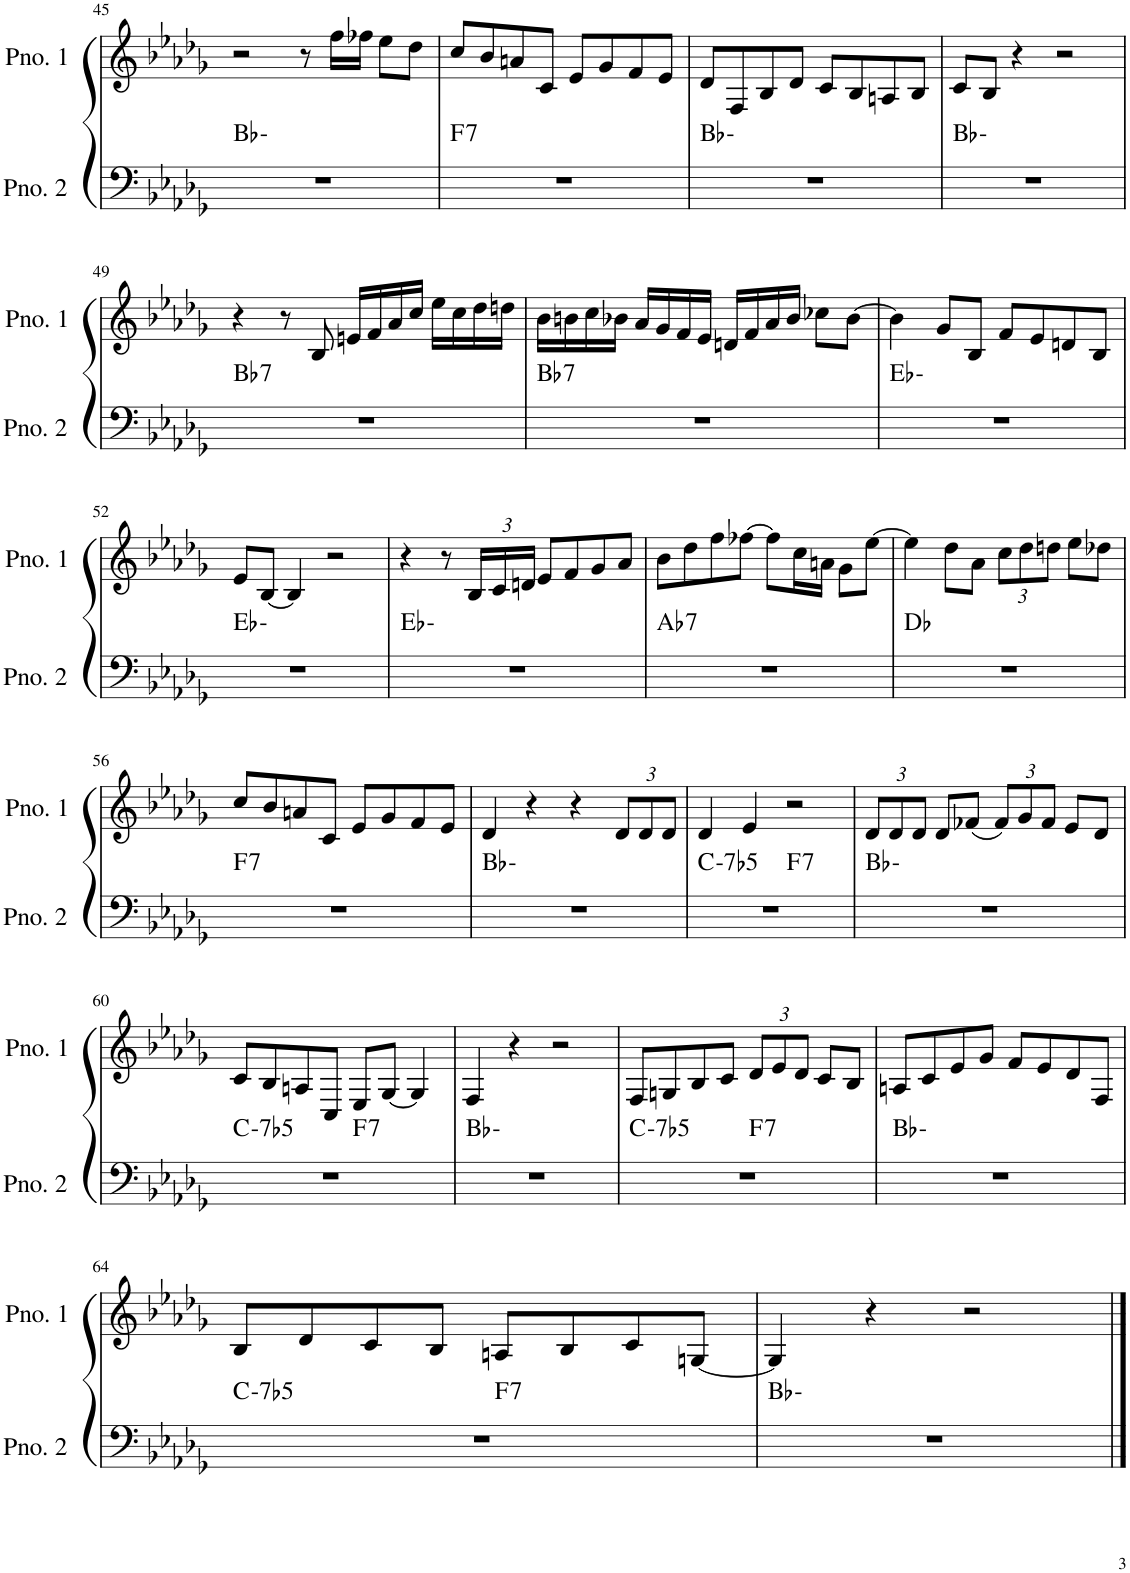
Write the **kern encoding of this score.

**kern	**harte	**kern
*part2	*part2	*part1
*staff2	*	*staff1
*I"ピアノ 2	*	*I"ピアノ 1
!!LO:PB:g=z
*clefF4	*	*clefG2
*k[b-e-a-d-g-]	*	*k[b-e-a-d-g-]
*M4/4	*	*M4/4
=45	=45	=45
1r	Bb:min	2r
.	.	8r
.	.	16ff\LL
.	.	16ff-X\JJ
.	.	8ee-\L
.	.	8dd-\J
=46	=46	=46
!	!LO:H:kt=7	!
1r	F:7	8cc/L
.	.	8b-/
.	.	8an/
.	.	8c/J
.	.	8e-/L
.	.	8g-/
.	.	8f/
.	.	8e-/J
=47	=47	=47
1r	Bb:min	8d-/L
.	.	8F/
.	.	8B-/
.	.	8d-/J
.	.	8c/L
.	.	8B-/
.	.	8An/
.	.	8B-/J
=48	=48	=48
1r	Bb:min	8c/L
.	.	8B-/J
.	.	4r
.	.	2r
!!LO:LB:g=z
=49	=49	=49
!	!LO:H:kt=7	!
1r	Bb:7	4r
.	.	8r
.	.	8B-/
.	.	16en/LL
.	.	16f/
.	.	16a-/
.	.	16cc/JJ
.	.	16ee-\LL
.	.	16cc\
.	.	16dd-\
.	.	16ddn\JJ
=50	=50	=50
!	!LO:H:kt=7	!
1r	Bb:7	16b-\LL
.	.	16bn\
.	.	16cc\
.	.	16b-X\JJ
.	.	16a-/LL
.	.	16g-/
.	.	16f/
.	.	16e-/JJ
.	.	16dn/LL
.	.	16f/
.	.	16a-/
.	.	16b-/JJ
.	.	8cc-X\L
.	.	[8b-\J
=51	=51	=51
1r	Eb:min	4b-\]
.	.	8g-/L
.	.	8B-/J
.	.	8f/L
.	.	8e-/
.	.	8dn/
.	.	8B-/J
!!LO:LB:g=z
=52	=52	=52
1r	Eb:min	8e-/L
.	.	[8B-/J
.	.	4B-/]
.	.	2r
=53	=53	=53
1r	Eb:min	4r
.	.	8r
*	*	*Xbrackettup
.	.	24B-/LL
.	.	24c/
.	.	24dn/JJ
.	.	8e-/L
.	.	8f/
.	.	8g-/
.	.	8a-/J
=54	=54	=54
!	!LO:H:kt=7	!
1r	Ab:7	8b-\L
.	.	8dd-\
.	.	8ff\
.	.	[8ff-X\J
.	.	8ff-\L]
.	.	16cc\L
.	.	16an\JJ
.	.	8g-\L
.	.	[8ee-\J
=55	=55	=55
1r	Db:maj	4ee-\]
.	.	8dd-\L
.	.	8a-\J
.	.	12cc\L
.	.	12dd-\
.	.	12ddn\J
.	.	8ee-\L
.	.	8dd-X\J
!!LO:LB:g=z
=56	=56	=56
!	!LO:H:kt=7	!
1r	F:7	8cc/L
.	.	8b-/
.	.	8an/
.	.	8c/J
.	.	8e-/L
.	.	8g-/
.	.	8f/
.	.	8e-/J
=57	=57	=57
1r	Bb:min	4d-/
.	.	4r
.	.	4r
.	.	12d-/L
.	.	12d-/
.	.	12d-/J
=58	=58	=58
!	!LO:H:kt=-7b5	!
*^	*	*
1r	2ryy	C:hdim7	4d-/
.	.	.	4e-/
!	!	!LO:H:kt=7	!
.	2ryy	F:7	2r
*v	*v	*	*
=59	=59	=59
1r	Bb:min	12d-/L
.	.	12d-/
.	.	12d-/J
.	.	8d-/L
.	.	(8f-X/J
.	.	12f-/L)
.	.	12g-/
.	.	12f-/J
.	.	8e-/L
.	.	8d-/J
!!LO:LB:g=z
=60	=60	=60
!	!LO:H:kt=-7b5	!
*^	*	*
1r	2ryy	C:hdim7	8c/L
.	.	.	8B-/
.	.	.	8An/
.	.	.	8C/J
!	!	!LO:H:kt=7	!
.	2ryy	F:7	8E-/L
.	.	.	[8G-/J
.	.	.	4G-/]
*v	*v	*	*
=61	=61	=61
1r	Bb:min	4F/
.	.	4r
.	.	2r
=62	=62	=62
!	!LO:H:kt=-7b5	!
*^	*	*
1r	2ryy	C:hdim7	8F/L
.	.	.	8Gn/
.	.	.	8B-/
.	.	.	8c/J
!	!	!LO:H:kt=7	!
.	2ryy	F:7	12d-/L
.	.	.	12e-/
.	.	.	12d-/J
.	.	.	8c/L
.	.	.	8B-/J
*v	*v	*	*
=63	=63	=63
1r	Bb:min	8An/L
.	.	8c/
.	.	8e-/
.	.	8g-/J
.	.	8f/L
.	.	8e-/
.	.	8d-/
.	.	8F/J
!!LO:LB:g=z
=64	=64	=64
!	!LO:H:kt=-7b5	!
*^	*	*
1r	2ryy	C:hdim7	8B-/L
.	.	.	8d-/
.	.	.	8c/
.	.	.	8B-/J
!	!	!LO:H:kt=7	!
.	2ryy	F:7	8An/L
.	.	.	8B-/
.	.	.	8c/
.	.	.	[8Gn/J
*v	*v	*	*
=65	=65	=65
1r	Bb:min	4G/]
.	.	4r
.	.	2r
==	==	==
*-	*-	*-
